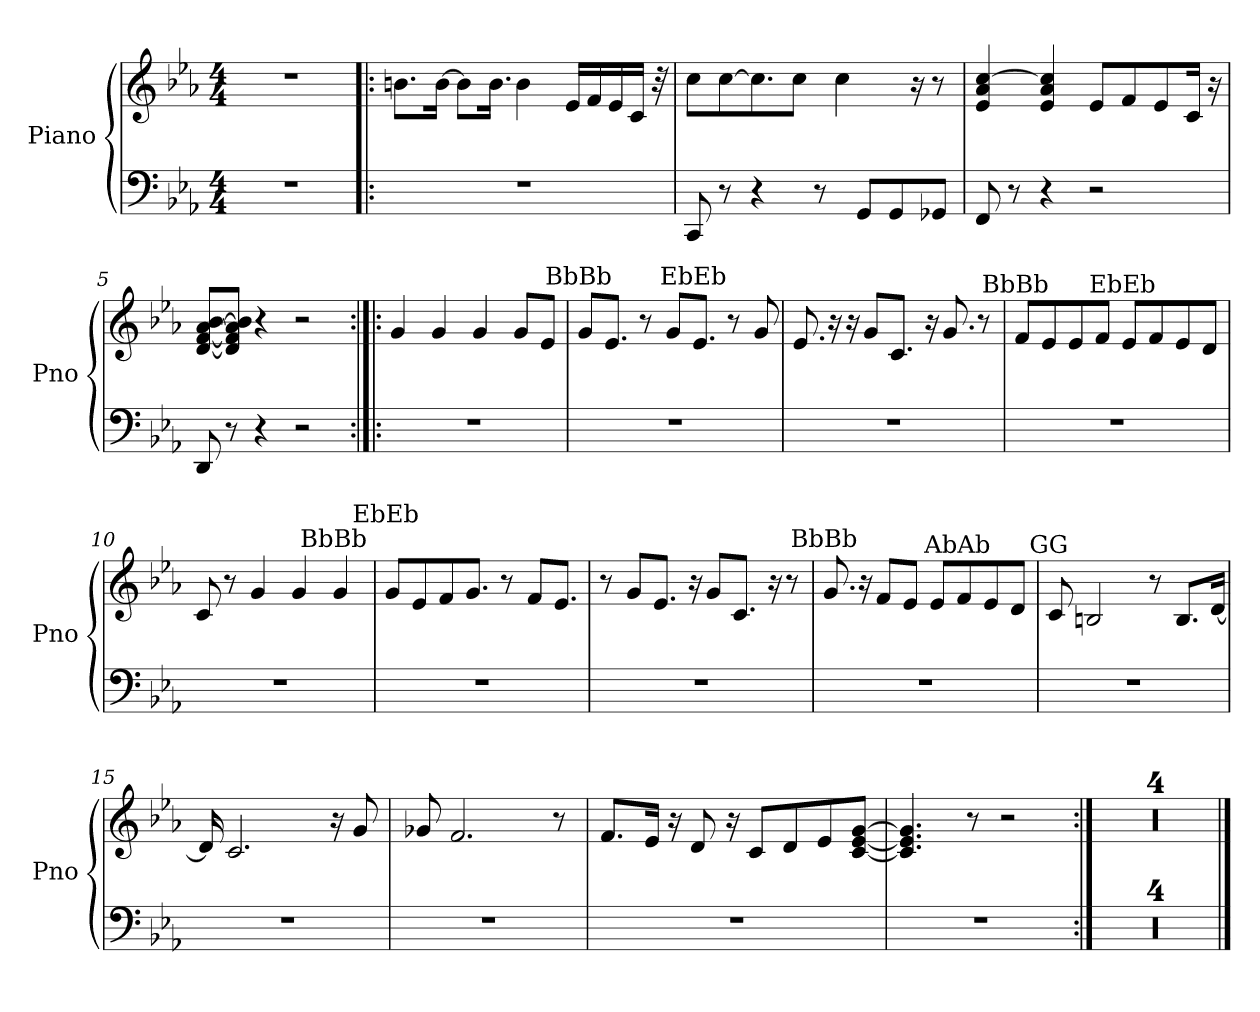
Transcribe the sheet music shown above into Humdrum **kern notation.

**kern	**kern
*part1	*part1
*staff2	*staff1
*I"Piano	*
*I'Pno	*
*clefF4	*clefG2
*k[b-e-a-]	*k[b-e-a-]
*E-:	*E-:
*M4/4	*M4/4
*MM104	*MM104
=1	=1
1r	1r
=2!|:	=2!|:
1r	8.bn\L
.	[16b\Jk
.	8b\L]
.	16.b\Jk
.	4b\
.	16e-/LL
.	16f/
.	16e-/
.	16c/JJ
.	32r
=3	=3
8CC/	8cc\L
8r	[8cc\
4r	8.cc\]
.	8cc\J
8r	.
.	4cc\
8GG/L	.
8GG/	.
.	16r
8GG-X/J	8r
!!LO:LB:g=z
=4	=4
8FF/	4e-/ 4a-/ [4cc/
8r	.
4r	4e-/ 4a-/ 4cc/]
2r	8e-/L
.	8f/
.	8e-/
.	16c/Jk
.	16r
=5	=5
8DD/	[8d/ [8f/ [8a-/ [8b-/L
8r	8d/] 8f/] 8a-/] 8b-/]J
4r	4r
2r	2r
=6:|!|:	=6:|!|:
1r	4g/
.	4g/
.	4g/
.	8g/L
.	8e-/J
!!LO:LB:g=z
=7	=7
!	!LO:TX:a:cj:t=BbBb
1r	8g/L
.	8.e-/J
.	8r
.	8g/L
!	!LO:TX:a:cj:t=EbEb
.	8.e-/J
.	8r
.	8g/
=8	=8
1r	8.e-/
.	16r
.	16r
.	8g/L
.	8.c/J
.	16r
.	8.g/
.	8r
=9	=9
!	!LO:TX:a:cj:t=BbBb
1r	8f/L
.	8e-/
.	8e-/
.	8f/J
!	!LO:TX:a:cj:t=EbEb
.	8e-/L
.	8f/
.	8e-/
.	8d/J
!!LO:LB:g=z
=10	=10
1r	8c/
.	8r
.	4g/
.	4g/
!	!LO:TX:a:cj:t=BbBb
.	4g/
=11	=11
!	!LO:TX:a:cj:t=EbEb
1r	8g/L
.	8e-/
.	8f/
.	8.g/J
.	8r
.	8f/L
.	8.e-/J
=12	=12
1r	8r
.	8g/L
.	8.e-/J
.	16r
.	8g/L
.	8.c/J
.	16r
.	8r
!!LO:LB:g=z
=13	=13
!	!LO:TX:a:cj:t=BbBb
1r	8.g/
.	16r
.	8f/L
.	8e-/J
.	8e-/L
!	!LO:TX:a:cj:t=AbAb
.	8f/
.	8e-/
.	8d/J
=14	=14
!	!LO:TX:a:cj:t=GG
1r	8c/
.	2Bn/
.	8r
.	8.B/L
.	[16d/Jk
=15	=15
1r	16d/]
.	2.c/
.	16r
.	8g/
=16	=16
1r	8g-X/
.	2.f/
.	8r
!!LO:PB:g=z
=17	=17
1r	8.f/L
.	16e-/Jk
.	16r
.	8d/
.	16r
.	8c/L
.	8d/
.	8e-/
.	[8c/ [8e-/ [8g/J
=18	=18
1r	4.c/] 4.e-/] 4.g/]
.	8r
.	2r
=19:|!	=19:|!
1r	1r
!!LO:LB:g=z
=20	=20
1r	1r
=21	=21
1r	1r
=22	=22
1r	1r
==	==
*-	*-
